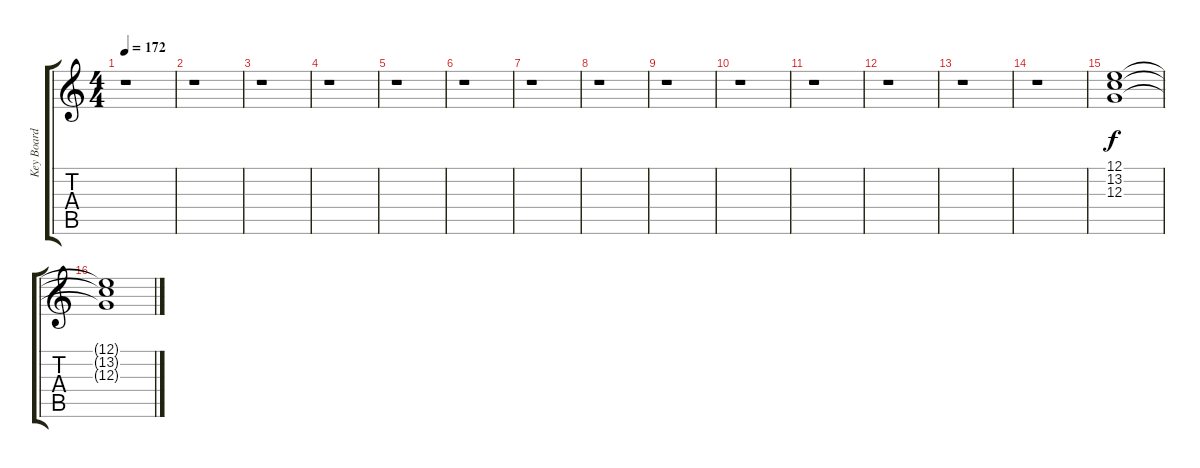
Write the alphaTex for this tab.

\track ("Key Board 1" "Key Board ") {instrument tremolostrings}
\staff {score tabs}
\tuning (E4 B3 G3 D3 A2 E2) {hide}
\ts (4 4)
\tempo 172
\clef g2
\ks c
r.1{dy f} |
r.1 |
r.1 |
r.1 |
r.1 |
r.1 |
r.1 |
r.1 |
r.1 |
r.1 |
r.1 |
r.1 |
r.1 |
r.1 |
(12.1 13.2 12.3).1 |
(12.1{t} 13.2{t} 12.3{t}).1
